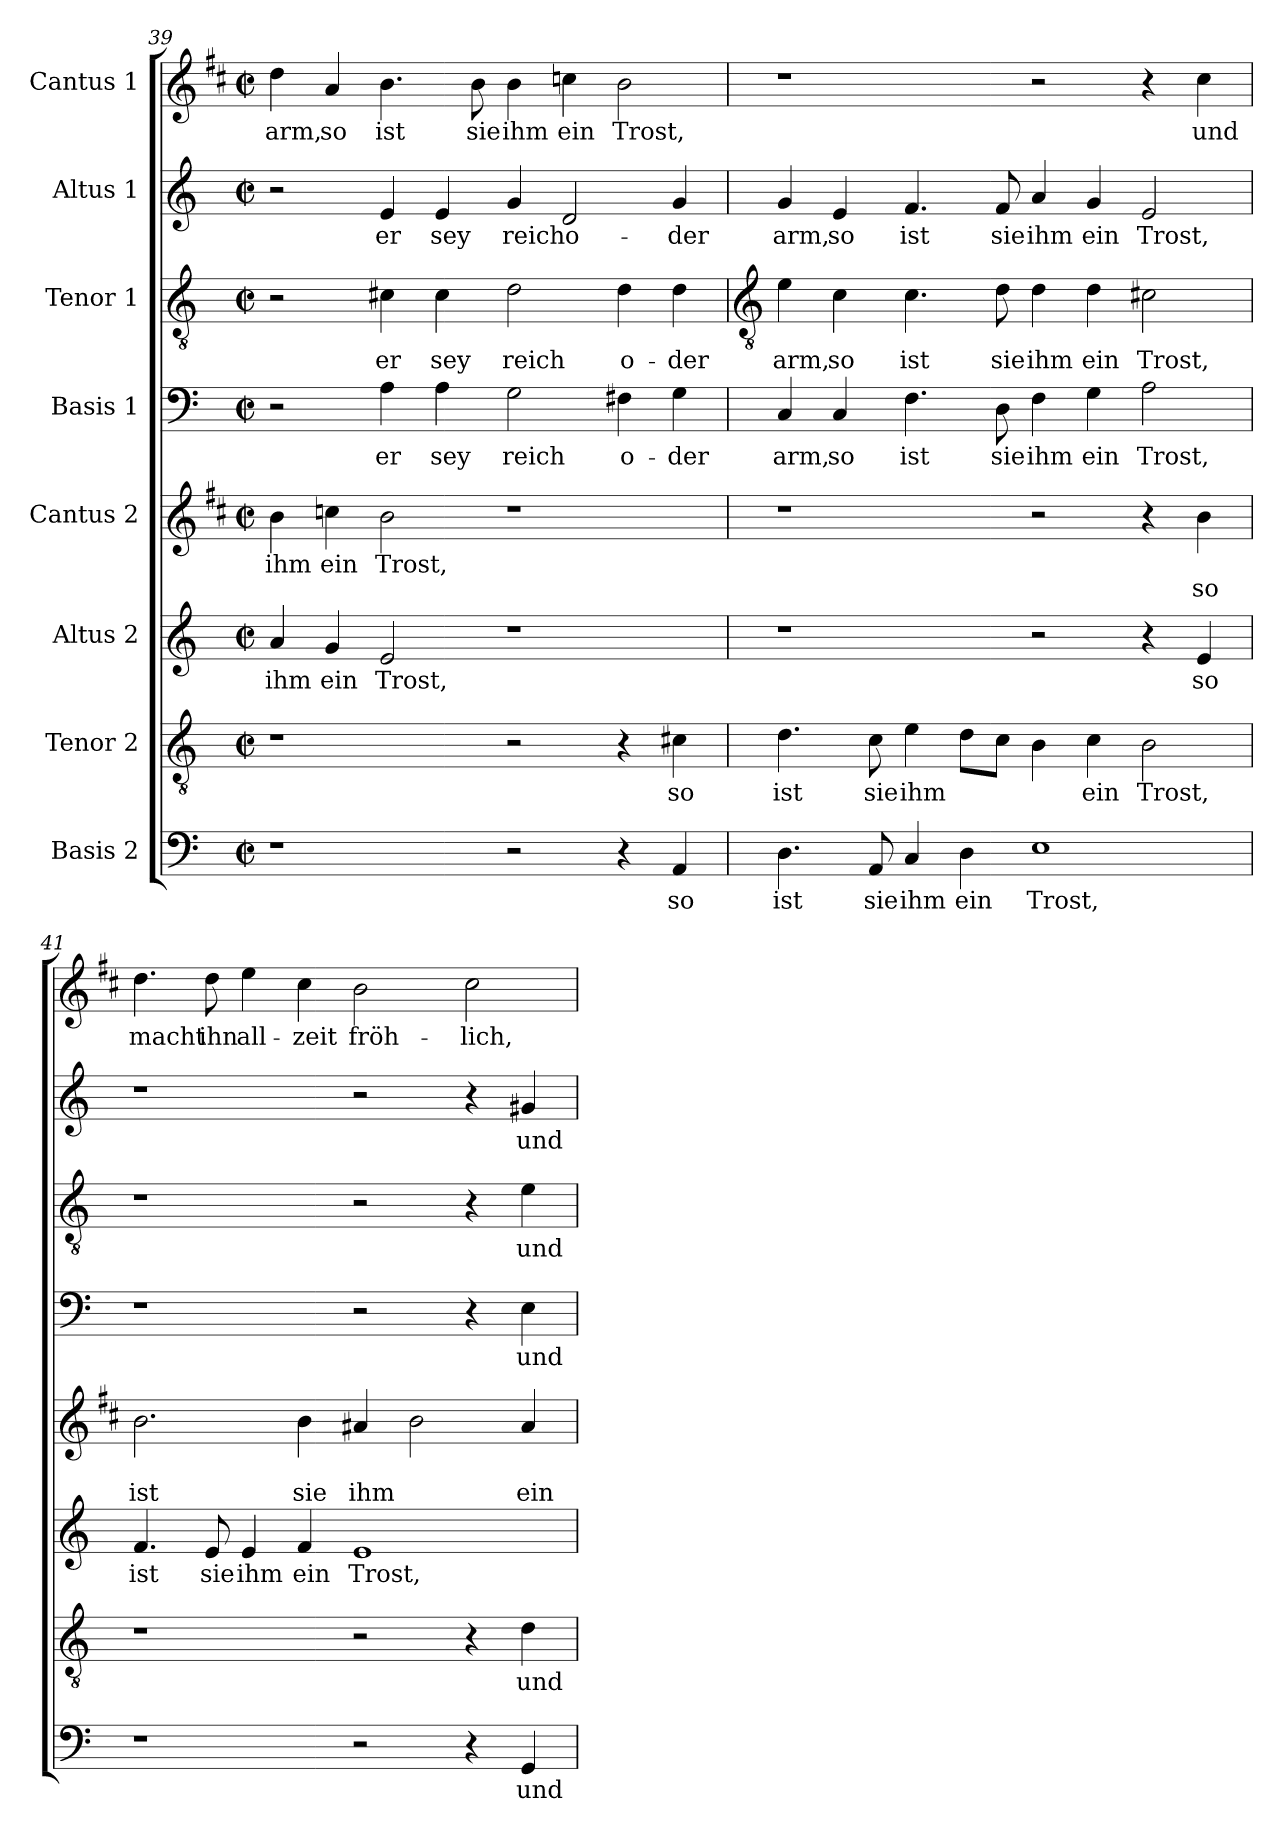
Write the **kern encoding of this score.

**kern	**text	**kern	**text	**kern	**text	**kern	**text	**text	**kern	**text	**kern	**text	**kern	**text	**kern	**text
*part8	*part8	*part7	*part7	*part6	*part6	*part5	*part5	*part5	*part4	*part4	*part3	*part3	*part2	*part2	*part1	*part1
*staff8	*staff8	*staff7	*staff7	*staff6	*staff6	*staff5	*staff5	*staff5	*staff4	*staff4	*staff3	*staff3	*staff2	*staff2	*staff1	*staff1
*I"Basis 2	*	*I"Tenor 2	*	*I"Altus 2	*	*I"Cantus 2	*	*	*I"Basis 1	*	*I"Tenor 1	*	*I"Altus 1	*	*I"Cantus 1	*
!!LO:LB:g=z
*clefF4	*	*clefGv2	*	*clefG2	*	*clefG2	*	*	*clefF4	*	*clefGv2	*	*clefG2	*	*clefG2	*
*	*	*	*	*	*	*ITrd1c2	*	*	*	*	*	*	*	*	*ITrd1c2	*
*k[]	*	*k[]	*	*k[]	*	*k[]	*	*	*k[]	*	*k[]	*	*k[]	*	*k[]	*
*C:	*	*C:	*	*C:	*	*C:	*	*	*C:	*	*C:	*	*C:	*	*C:	*
*M4/2	*	*M4/2	*	*M4/2	*	*M4/2	*	*	*M4/2	*	*M4/2	*	*M4/2	*	*M4/2	*
*met(c|)	*	*met(c|)	*	*met(c|)	*	*met(c|)	*	*	*met(c|)	*	*met(c|)	*	*met(c|)	*	*met(c|)	*
=39	=39	=39	=39	=39	=39	=39	=39	=39	=39	=39	=39	=39	=39	=39	=39	=39
!	!	!	!	!	!LO:LY:b	!	!LO:LY:b	!	!	!	!	!	!	!	!	!LO:LY:b
1r	.	1r	.	4a	ihm	4a	ihm	.	2r	.	2r	.	2r	.	4cc	arm,
!	!	!	!	!	!LO:LY:b	!	!LO:LY:b	!	!	!	!	!	!	!	!	!LO:LY:b
.	.	.	.	4g	ein	4b-X	ein	.	.	.	.	.	.	.	4g	so
!	!	!	!	!	!LO:LY:b	!	!LO:LY:b	!	!	!LO:LY:b	!	!LO:LY:b	!	!LO:LY:b	!	!LO:LY:b
.	.	.	.	2e	Trost,	2a	Trost,	.	4A	er	4c#	er	4e	er	4.a	ist
!	!	!	!	!	!	!	!	!	!	!LO:LY:b	!	!LO:LY:b	!	!LO:LY:b	!	!
.	.	.	.	.	.	.	.	.	4A	sey	4c#	sey	4e	sey	.	.
!	!	!	!	!	!	!	!	!	!	!	!	!	!	!	!	!LO:LY:b
.	.	.	.	.	.	.	.	.	.	.	.	.	.	.	8a	sie
!	!	!	!	!	!	!	!	!	!	!LO:LY:b	!	!LO:LY:b	!	!LO:LY:b	!	!LO:LY:b
2r	.	2r	.	1r	.	1r	.	.	2G	reich	2d	reich	4g	reich	4a	ihm
!	!	!	!	!	!	!	!	!	!	!	!	!	!	!LO:LY:b	!	!LO:LY:b
.	.	.	.	.	.	.	.	.	.	.	.	.	2d	o-	4b-X	ein
!	!	!	!	!	!	!	!	!	!	!LO:LY:b	!	!LO:LY:b	!	!	!	!LO:LY:b
4r	.	4r	.	.	.	.	.	.	4F#X	o-	4d	o-	.	.	2a	Trost,
!	!LO:LY:b	!	!LO:LY:b	!	!	!	!	!	!	!LO:LY:b	!	!LO:LY:b	!	!LO:LY:b	!	!
4AA	so	4c#X	so	.	.	.	.	.	4G	-der	4d	-der	4g	-der	.	.
!!LO:LB:g=z
=40	=40	=40	=40	=40	=40	=40	=40	=40	=40	=40	=40	=40	=40	=40	=40	=40
*	*	*	*	*	*	*	*	*	*	*	*clefGv2	*	*	*	*	*
!	!LO:LY:b	!	!LO:LY:b	!	!	!	!	!	!	!LO:LY:b	!	!LO:LY:b	!	!LO:LY:b	!	!
4.D	ist	4.d	ist	1r	.	1r	.	.	4C	arm,	4e	arm,	4g	arm,	1r	.
!	!	!	!	!	!	!	!	!	!	!LO:LY:b	!	!LO:LY:b	!	!LO:LY:b	!	!
.	.	.	.	.	.	.	.	.	4C	so	4c	so	4e	so	.	.
!	!LO:LY:b	!	!LO:LY:b	!	!	!	!	!	!	!	!	!	!	!	!	!
8AA	sie	8c	sie	.	.	.	.	.	.	.	.	.	.	.	.	.
!	!LO:LY:b	!	!LO:LY:b	!	!	!	!	!	!	!LO:LY:b	!	!LO:LY:b	!	!LO:LY:b	!	!
4C	ihm	4e	ihm	.	.	.	.	.	4.F	ist	4.c	ist	4.f	ist	.	.
!	!LO:LY:b	!	!	!	!	!	!	!	!	!	!	!	!	!	!	!
4D	ein	8dL	.	.	.	.	.	.	.	.	.	.	.	.	.	.
!	!	!	!	!	!	!	!	!	!	!LO:LY:b	!	!LO:LY:b	!	!LO:LY:b	!	!
.	.	8cJ	.	.	.	.	.	.	8D	sie	8d	sie	8f	sie	.	.
!	!LO:LY:b	!	!	!	!	!	!	!	!	!LO:LY:b	!	!LO:LY:b	!	!LO:LY:b	!	!
1E	Trost,	4B	.	2r	.	2r	.	.	4F	ihm	4d	ihm	4a	ihm	2r	.
!	!	!	!LO:LY:b	!	!	!	!	!	!	!LO:LY:b	!	!LO:LY:b	!	!LO:LY:b	!	!
.	.	4c	ein	.	.	.	.	.	4G	ein	4d	ein	4g	ein	.	.
!	!	!	!LO:LY:b	!	!	!	!	!	!	!LO:LY:b	!	!LO:LY:b	!	!LO:LY:b	!	!
.	.	2B	Trost,	4r	.	4r	.	.	2A	Trost,	2c#X	Trost,	2e	Trost,	4r	.
!	!	!	!	!	!LO:LY:b	!	!	!LO:LY:b	!	!	!	!	!	!	!	!LO:LY:b
.	.	.	.	4e	so	4a	.	so	.	.	.	.	.	.	4b	und
=41	=41	=41	=41	=41	=41	=41	=41	=41	=41	=41	=41	=41	=41	=41	=41	=41
!	!	!	!	!	!LO:LY:b	!	!	!LO:LY:b	!	!	!	!	!	!	!	!LO:LY:b
1r	.	1r	.	4.f	ist	2.a	.	ist	1r	.	1r	.	1r	.	4.cc	macht
!	!	!	!	!	!LO:LY:b	!	!	!	!	!	!	!	!	!	!	!LO:LY:b
.	.	.	.	8e	sie	.	.	.	.	.	.	.	.	.	8cc	ihn
!	!	!	!	!	!LO:LY:b	!	!	!	!	!	!	!	!	!	!	!LO:LY:b
.	.	.	.	4e	ihm	.	.	.	.	.	.	.	.	.	4dd	all-
!	!	!	!	!	!LO:LY:b	!	!	!LO:LY:b	!	!	!	!	!	!	!	!LO:LY:b
.	.	.	.	4f	ein	4a	.	sie	.	.	.	.	.	.	4b	-zeit
!	!	!	!	!	!LO:LY:b	!	!	!LO:LY:b	!	!	!	!	!	!	!	!LO:LY:b
2r	.	2r	.	1e	Trost,	4g#X	.	ihm	2r	.	2r	.	2r	.	2a	fröh-
.	.	.	.	.	.	2a	.	.	.	.	.	.	.	.	.	.
!	!	!	!	!	!	!	!	!	!	!	!	!	!	!	!	!LO:LY:b
4r	.	4r	.	.	.	.	.	.	4r	.	4r	.	4r	.	2b	-lich,
!	!LO:LY:b	!	!LO:LY:b	!	!	!	!	!LO:LY:b	!	!LO:LY:b	!	!LO:LY:b	!	!LO:LY:b	!	!
4GG	und	4d	und	.	.	4g#	.	ein	4E	und	4e	und	4g#X	und	.	.
=	=	=	=	=	=	=	=	=	=	=	=	=	=	=	=	=
*-	*-	*-	*-	*-	*-	*-	*-	*-	*-	*-	*-	*-	*-	*-	*-	*-
